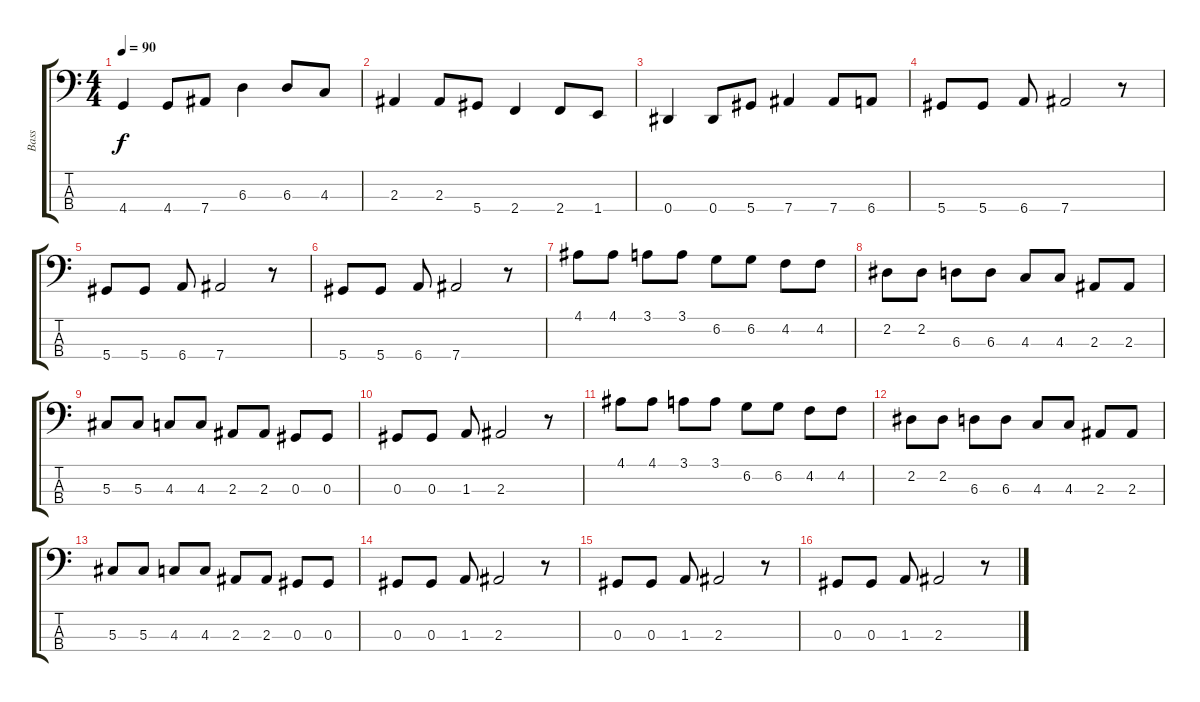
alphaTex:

\track ("Bass" "Bass") {instrument electricbassfinger}
\staff {score tabs}
\tuning (Gb2 Db2 Ab1 Eb1) {hide}
\ts (4 4)
\tempo 90
\clef f4
\ks c
4.4.4{dy f} 4.4.8 7.4.8 6.3.4 6.3.8 4.3.8 |
2.3.4 2.3.8 5.4.8 2.4.4 2.4.8 1.4.8 |
0.4.4 0.4.8 5.4.8 7.4.4 7.4.8 6.4.8 |
5.4.8 5.4.8 6.4.8 7.4.2 r.8 |
5.4.8 5.4.8 6.4.8 7.4.2 r.8 |
5.4.8 5.4.8 6.4.8 7.4.2 r.8 |
4.1.8 4.1.8 3.1.8 3.1.8 6.2.8 6.2.8 4.2.8 4.2.8 |
2.2.8 2.2.8 6.3.8 6.3.8 4.3.8 4.3.8 2.3.8 2.3.8 |
5.3.8 5.3.8 4.3.8 4.3.8 2.3.8 2.3.8 0.3.8 0.3.8 |
0.3.8 0.3.8 1.3.8 2.3.2 r.8 |
4.1.8 4.1.8 3.1.8 3.1.8 6.2.8 6.2.8 4.2.8 4.2.8 |
2.2.8 2.2.8 6.3.8 6.3.8 4.3.8 4.3.8 2.3.8 2.3.8 |
5.3.8 5.3.8 4.3.8 4.3.8 2.3.8 2.3.8 0.3.8 0.3.8 |
0.3.8 0.3.8 1.3.8 2.3.2 r.8 |
0.3.8 0.3.8 1.3.8 2.3.2 r.8 |
0.3.8 0.3.8 1.3.8 2.3.2 r.8
